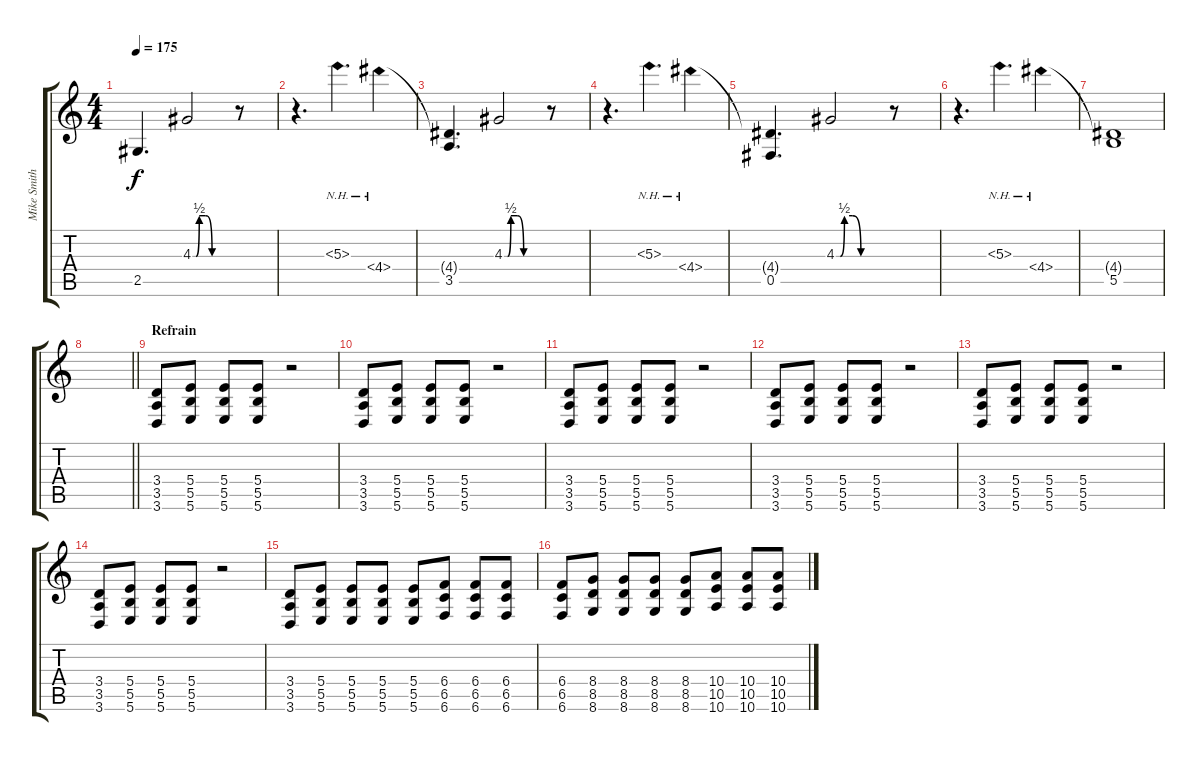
\track ("Mike Smith" "Mike Smith") {instrument electricguitarclean}
\staff {score tabs}
\tuning (Db4 Ab3 E3 B2 Gb2 B1) {hide}
\ts (4 4)
\tempo 175
\clef g2
\ks c
2.5.4{d dy f volume 13} 4.3{be (custom 0 0 5 0 10 2 20 2 30 0 60 0)}.2 r.8 |
r.4{d} 5.3{nh}.4{d volume 0} 4.4{nh}.4 |
(4.4{t} 3.5).4{d volume 13} 4.3{be (custom 0 0 5 0 10 2 20 2 30 0 60 0)}.2 r.8 |
r.4{d} 5.3{nh}.4{d volume 0} 4.4{nh}.4 |
(4.4{t} 0.5).4{d volume 13} 4.3{be (custom 0 0 5 0 10 2 20 2 30 0 60 0)}.2 r.8 |
r.4{d} 5.3{nh}.4{d volume 0} 4.4{nh}.4 |
(4.4{t} 5.5).1{volume 13} |
\barLineRight lightlight
|
\section ("" "Refrain")
(3.4 3.5 3.6).8{instrument distortionguitar} (5.4 5.5 5.6).8 (5.4 5.5 5.6).8 (5.4 5.5 5.6).8 r.2 |
(3.4 3.5 3.6).8 (5.4 5.5 5.6).8 (5.4 5.5 5.6).8 (5.4 5.5 5.6).8 r.2 |
(3.4 3.5 3.6).8 (5.4 5.5 5.6).8 (5.4 5.5 5.6).8 (5.4 5.5 5.6).8 r.2 |
(3.4 3.5 3.6).8 (5.4 5.5 5.6).8 (5.4 5.5 5.6).8 (5.4 5.5 5.6).8 r.2 |
(3.4 3.5 3.6).8 (5.4 5.5 5.6).8 (5.4 5.5 5.6).8 (5.4 5.5 5.6).8 r.2 |
(3.4 3.5 3.6).8 (5.4 5.5 5.6).8 (5.4 5.5 5.6).8 (5.4 5.5 5.6).8 r.2 |
(3.4 3.5 3.6).8 (5.4 5.5 5.6).8 (5.4 5.5 5.6).8 (5.4 5.5 5.6).8 (5.4 5.5 5.6).8 (6.4 6.5 6.6).8 (6.4 6.5 6.6).8 (6.4 6.5 6.6).8 |
(6.4 6.5 6.6).8 (8.4 8.5 8.6).8 (8.4 8.5 8.6).8 (8.4 8.5 8.6).8 (8.4 8.5 8.6).8 (10.4 10.5 10.6).8 (10.4 10.5 10.6).8 (10.4 10.5 10.6).8
